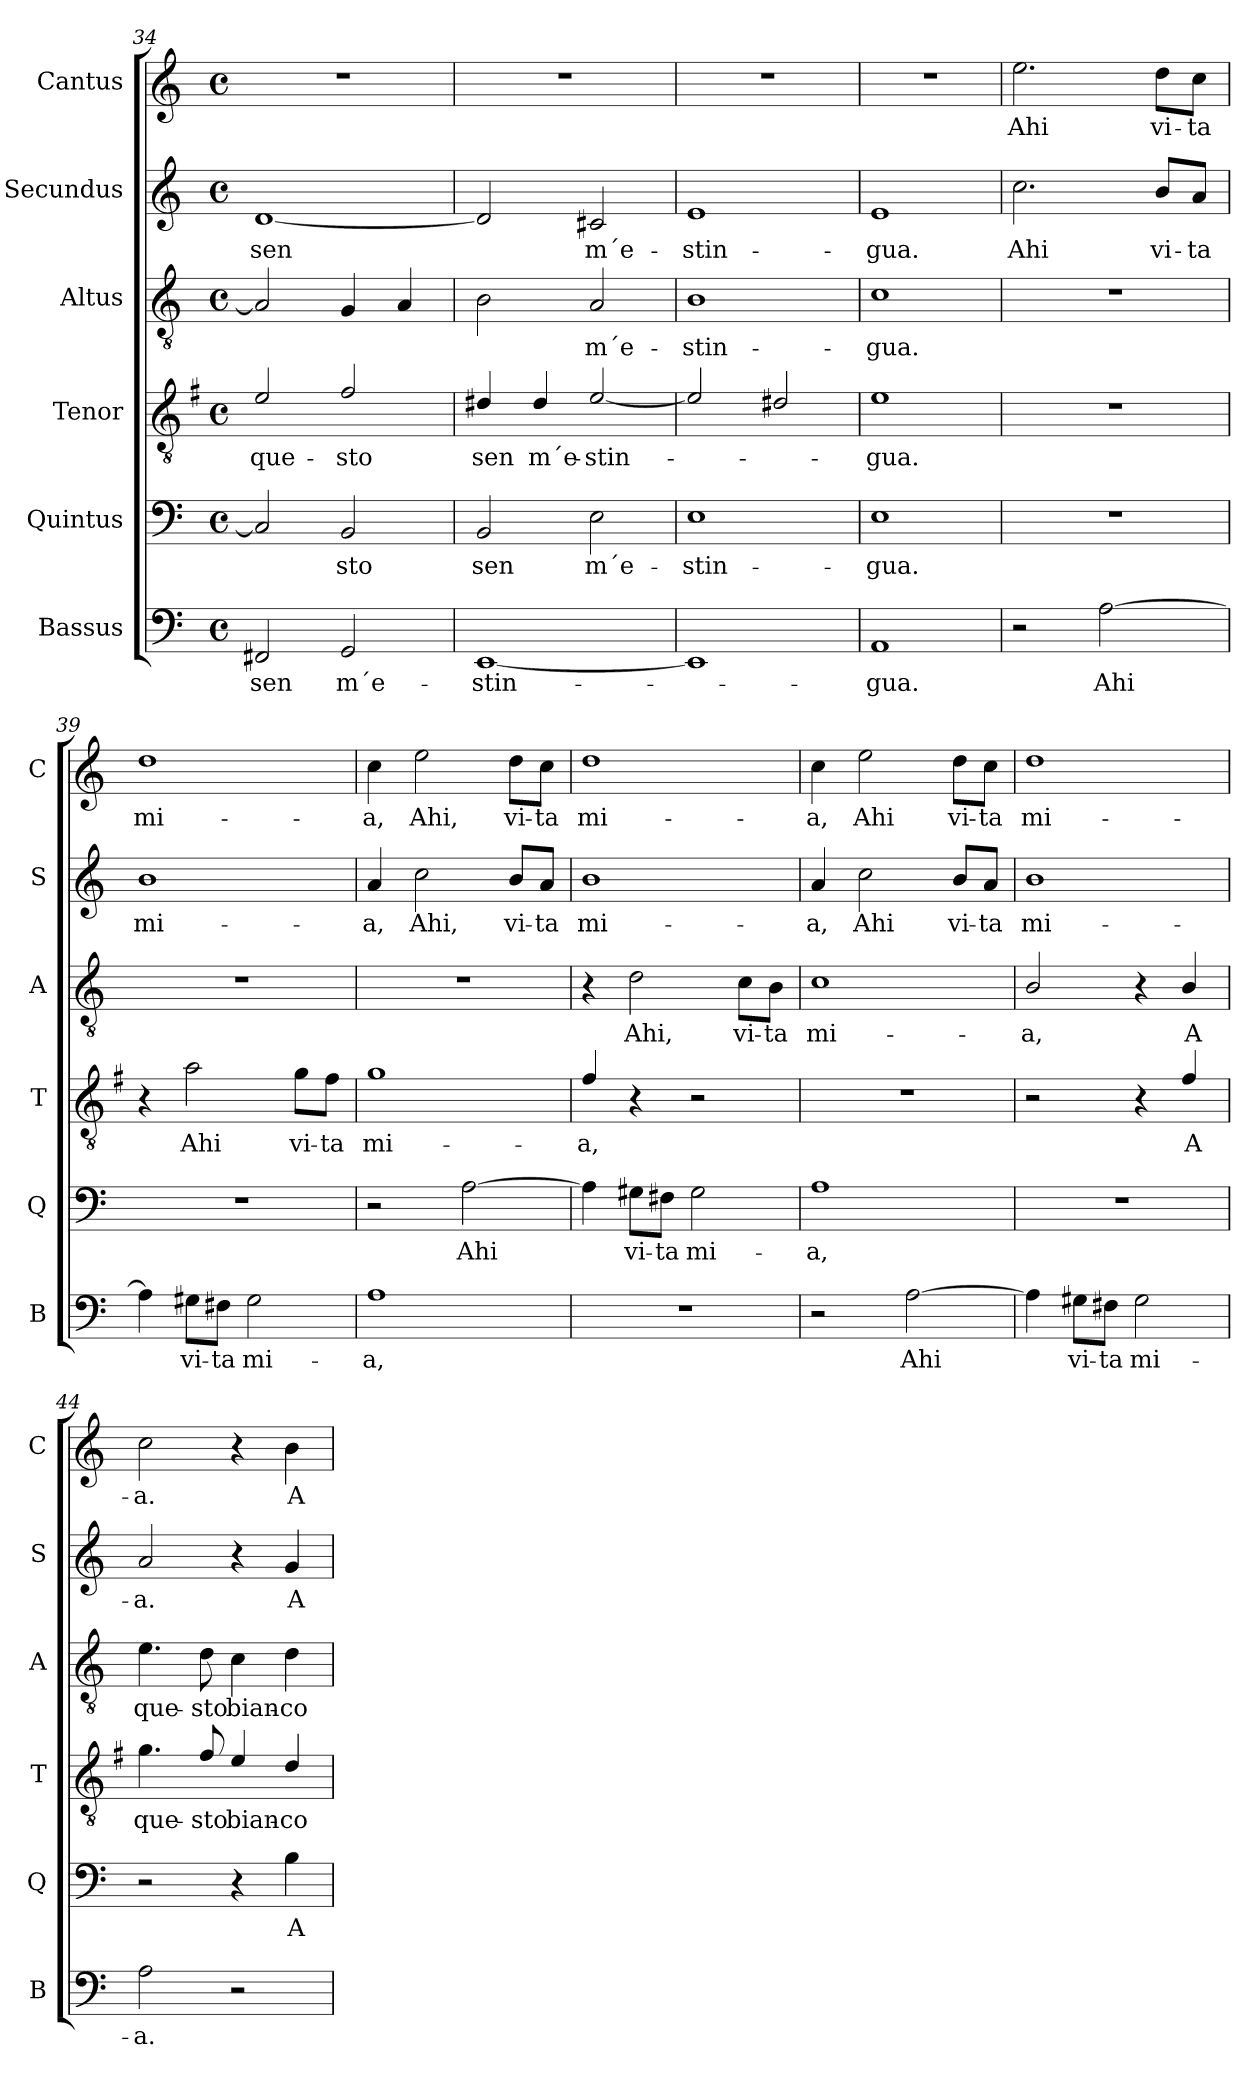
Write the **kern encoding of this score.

**kern	**text	**kern	**text	**kern	**text	**kern	**text	**kern	**text	**kern	**text
*part6	*part6	*part5	*part5	*part4	*part4	*part3	*part3	*part2	*part2	*part1	*part1
*staff6	*staff6	*staff5	*staff5	*staff4	*staff4	*staff3	*staff3	*staff2	*staff2	*staff1	*staff1
*I"Bassus	*	*I"Quintus	*	*I"Tenor	*	*I"Altus	*	*I"Secundus	*	*I"Cantus	*
*I'B	*	*I'Q	*	*I'T	*	*I'A	*	*I'S	*	*I'C	*
*clefF4	*	*clefF4	*	*clefGv2	*	*clefGv2	*	*clefG2	*	*clefG2	*
*	*	*	*	*ITrd4c7	*	*	*	*	*	*	*
*k[]	*	*k[]	*	*k[]	*	*k[]	*	*k[]	*	*k[]	*
*M4/4	*	*M4/4	*	*M4/4	*	*M4/4	*	*M4/4	*	*M4/4	*
*met(c)	*	*met(c)	*	*met(c)	*	*met(c)	*	*met(c)	*	*met(c)	*
=34	=34	=34	=34	=34	=34	=34	=34	=34	=34	=34	=34
!	!LO:LY:b	!	!	!	!LO:LY:b	!	!	!	!LO:LY:b	!	!
2FF#X/	sen	2C/]	.	2A/	que-	2A/]	.	[1d	sen	1r	.
!	!LO:LY:b	!	!LO:LY:b	!	!LO:LY:b	!	!	!	!	!	!
2GG/	m´e-	2BB/	-sto	2B/	-sto	4G/	.	.	.	.	.
.	.	.	.	.	.	4A/	.	.	.	.	.
=35	=35	=35	=35	=35	=35	=35	=35	=35	=35	=35	=35
!	!LO:LY:b	!	!LO:LY:b	!	!LO:LY:b	!	!	!	!	!	!
[1EE	-stin-	2BB/	sen	4G#X/	sen	2B\	.	2d/]	.	1r	.
!	!	!	!	!	!LO:LY:b	!	!	!	!	!	!
.	.	.	.	4G#/	m´e-	.	.	.	.	.	.
!	!	!	!LO:LY:b	!	!LO:LY:b	!	!LO:LY:b	!	!LO:LY:b	!	!
.	.	2E\	m´e-	[2A/	-stin-	2A/	m´e-	2c#X/	m´e-	.	.
=36	=36	=36	=36	=36	=36	=36	=36	=36	=36	=36	=36
!	!	!	!LO:LY:b	!	!	!	!LO:LY:b	!	!LO:LY:b	!	!
1EE]	.	1E	-stin-	2A/]	.	1B	-stin-	1e	-stin-	1r	.
.	.	.	.	2G#X/	.	.	.	.	.	.	.
=37	=37	=37	=37	=37	=37	=37	=37	=37	=37	=37	=37
!	!LO:LY:b	!	!LO:LY:b	!	!LO:LY:b	!	!LO:LY:b	!	!LO:LY:b	!	!
1AA	-gua.	1E	-gua.	1A	-gua.	1c	-gua.	1e	-gua.	1r	.
!!LO:PB:g=z
=38	=38	=38	=38	=38	=38	=38	=38	=38	=38	=38	=38
!	!	!	!	!	!	!	!	!	!LO:LY:b	!	!LO:LY:b
2r	.	1r	.	1r	.	1r	.	2.cc\	Ahi	2.ee\	Ahi
!	!LO:LY:b	!	!	!	!	!	!	!	!	!	!
[2A\	Ahi	.	.	.	.	.	.	.	.	.	.
!	!	!	!	!	!	!	!	!	!LO:LY:b	!	!LO:LY:b
.	.	.	.	.	.	.	.	8b/L	vi-	8dd\L	vi-
!	!	!	!	!	!	!	!	!	!LO:LY:b	!	!LO:LY:b
.	.	.	.	.	.	.	.	8a/J	-ta	8cc\J	-ta
=39	=39	=39	=39	=39	=39	=39	=39	=39	=39	=39	=39
!	!	!	!	!	!	!	!	!	!LO:LY:b	!	!LO:LY:b
4A\]	.	1r	.	4r	.	1r	.	1b	mi-	1dd	mi-
!	!LO:LY:b	!	!	!	!LO:LY:b	!	!	!	!	!	!
8G#X\L	vi-	.	.	2d\	Ahi	.	.	.	.	.	.
!	!LO:LY:b	!	!	!	!	!	!	!	!	!	!
8F#X\J	-ta	.	.	.	.	.	.	.	.	.	.
!	!LO:LY:b	!	!	!	!	!	!	!	!	!	!
2G#\	mi-	.	.	.	.	.	.	.	.	.	.
!	!	!	!	!	!LO:LY:b	!	!	!	!	!	!
.	.	.	.	8c\L	vi-	.	.	.	.	.	.
!	!	!	!	!	!LO:LY:b	!	!	!	!	!	!
.	.	.	.	8B\J	-ta	.	.	.	.	.	.
=40	=40	=40	=40	=40	=40	=40	=40	=40	=40	=40	=40
!	!LO:LY:b	!	!	!	!LO:LY:b	!	!	!	!LO:LY:b	!	!LO:LY:b
1A	-a,	2r	.	1c	mi-	1r	.	4a/	-a,	4cc\	-a,
!	!	!	!	!	!	!	!	!	!LO:LY:b	!	!LO:LY:b
.	.	.	.	.	.	.	.	2cc\	Ahi,	2ee\	Ahi,
!	!	!	!LO:LY:b	!	!	!	!	!	!	!	!
.	.	[2A\	Ahi	.	.	.	.	.	.	.	.
!	!	!	!	!	!	!	!	!	!LO:LY:b	!	!LO:LY:b
.	.	.	.	.	.	.	.	8b/L	vi-	8dd\L	vi-
!	!	!	!	!	!	!	!	!	!LO:LY:b	!	!LO:LY:b
.	.	.	.	.	.	.	.	8a/J	-ta	8cc\J	-ta
=41	=41	=41	=41	=41	=41	=41	=41	=41	=41	=41	=41
!	!	!	!	!	!LO:LY:b	!	!	!	!LO:LY:b	!	!LO:LY:b
1r	.	4A\]	.	4B/	-a,	4r	.	1b	mi-	1dd	mi-
!	!	!	!LO:LY:b	!	!	!	!LO:LY:b	!	!	!	!
.	.	8G#X\L	vi-	4r	.	2d\	Ahi,	.	.	.	.
!	!	!	!LO:LY:b	!	!	!	!	!	!	!	!
.	.	8F#X\J	-ta	.	.	.	.	.	.	.	.
!	!	!	!LO:LY:b	!	!	!	!	!	!	!	!
.	.	2G#\	mi-	2r	.	.	.	.	.	.	.
!	!	!	!	!	!	!	!LO:LY:b	!	!	!	!
.	.	.	.	.	.	8c\L	vi-	.	.	.	.
!	!	!	!	!	!	!	!LO:LY:b	!	!	!	!
.	.	.	.	.	.	8B\J	-ta	.	.	.	.
=42	=42	=42	=42	=42	=42	=42	=42	=42	=42	=42	=42
!	!	!	!LO:LY:b	!	!	!	!LO:LY:b	!	!LO:LY:b	!	!LO:LY:b
2r	.	1A	-a,	1r	.	1c	mi-	4a/	-a,	4cc\	-a,
!	!	!	!	!	!	!	!	!	!LO:LY:b	!	!LO:LY:b
.	.	.	.	.	.	.	.	2cc\	Ahi	2ee\	Ahi
!	!LO:LY:b	!	!	!	!	!	!	!	!	!	!
[2A\	Ahi	.	.	.	.	.	.	.	.	.	.
!	!	!	!	!	!	!	!	!	!LO:LY:b	!	!LO:LY:b
.	.	.	.	.	.	.	.	8b/L	vi-	8dd\L	vi-
!	!	!	!	!	!	!	!	!	!LO:LY:b	!	!LO:LY:b
.	.	.	.	.	.	.	.	8a/J	-ta	8cc\J	-ta
=43	=43	=43	=43	=43	=43	=43	=43	=43	=43	=43	=43
!	!	!	!	!	!	!	!LO:LY:b	!	!LO:LY:b	!	!LO:LY:b
4A\]	.	1r	.	2r	.	2B/	-a,	1b	mi-	1dd	mi-
!	!LO:LY:b	!	!	!	!	!	!	!	!	!	!
8G#X\L	vi-	.	.	.	.	.	.	.	.	.	.
!	!LO:LY:b	!	!	!	!	!	!	!	!	!	!
8F#X\J	-ta	.	.	.	.	.	.	.	.	.	.
!	!LO:LY:b	!	!	!	!	!	!	!	!	!	!
2G#\	mi-	.	.	4r	.	4r	.	.	.	.	.
!	!	!	!	!	!LO:LY:b	!	!LO:LY:b	!	!	!	!
.	.	.	.	4B/	A	4B/	A	.	.	.	.
!!LO:LB:g=z
=44	=44	=44	=44	=44	=44	=44	=44	=44	=44	=44	=44
!	!LO:LY:b	!	!	!	!LO:LY:b	!	!LO:LY:b	!	!LO:LY:b	!	!LO:LY:b
2A\	-a.	2r	.	4.c\	que-	4.e\	que-	2a/	-a.	2cc\	-a.
!	!	!	!	!	!LO:LY:b	!	!LO:LY:b	!	!	!	!
.	.	.	.	8B/	-sto	8d\	-sto	.	.	.	.
!	!	!	!	!	!LO:LY:b	!	!LO:LY:b	!	!	!	!
2r	.	4r	.	4A/	bian-	4c\	bian-	4r	.	4r	.
!	!	!	!LO:LY:b	!	!LO:LY:b	!	!LO:LY:b	!	!LO:LY:b	!	!LO:LY:b
.	.	4B\	A	4G/	-co	4d\	-co	4g/	A	4b\	A
=	=	=	=	=	=	=	=	=	=	=	=
*-	*-	*-	*-	*-	*-	*-	*-	*-	*-	*-	*-
